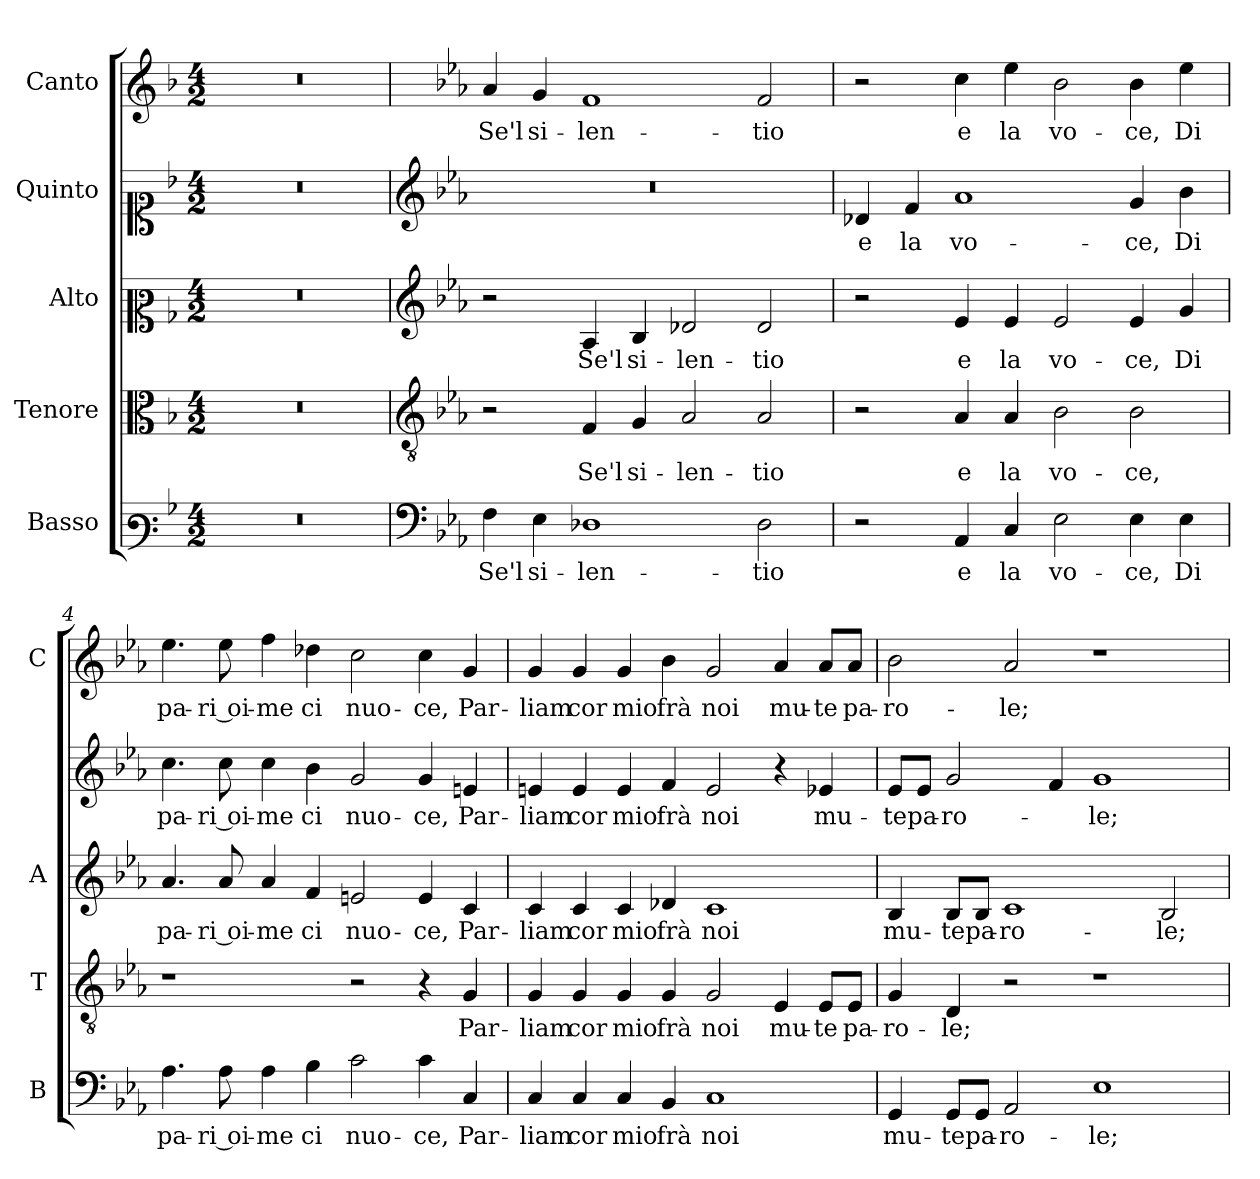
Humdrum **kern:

**kern	**text	**kern	**text	**kern	**text	**kern	**text	**kern	**text
*part5	*part5	*part4	*part4	*part3	*part3	*part2	*part2	*part1	*part1
*staff5	*staff5	*staff4	*staff4	*staff3	*staff3	*staff2	*staff2	*staff1	*staff1
*I"Basso	*	*I"Tenore	*	*I"Alto	*	*I"Quinto	*	*I"Canto	*
*I'B	*	*I'T	*	*I'A	*	*	*	*I'C	*
*clefF3	*	*clefC3	*	*clefC2	*	*clefC1	*	*clefG2	*
*k[b-]	*	*k[b-]	*	*k[b-]	*	*k[b-]	*	*k[b-]	*
*F:	*	*F:	*	*F:	*	*F:	*	*F:	*
*M4/2	*	*M4/2	*	*M4/2	*	*M4/2	*	*M4/2	*
=1	=1	=1	=1	=1	=1	=1	=1	=1	=1
0r	.	0r	.	0r	.	0r	.	0r	.
=2	=2	=2	=2	=2	=2	=2	=2	=2	=2
*clefF4	*	*clefGv2	*	*clefG2	*	*clefG2	*	*	*
*k[b-e-a-]	*	*k[b-e-a-]	*	*k[b-e-a-]	*	*k[b-e-a-]	*	*k[b-e-a-]	*
*E-:	*	*E-:	*	*E-:	*	*E-:	*	*E-:	*
!	!LO:LY:b	!	!	!	!	!	!	!	!LO:LY:b
4F\	Se'l	2r	.	2r	.	0r	.	4a-/	Se'l
!	!LO:LY:b	!	!	!	!	!	!	!	!LO:LY:b
4E-\	si-	.	.	.	.	.	.	4g/	si-
!	!LO:LY:b	!	!LO:LY:b	!	!LO:LY:b	!	!	!	!LO:LY:b
1D-X	-len-	4F/	Se'l	4A-/	Se'l	.	.	1f	-len-
!	!	!	!LO:LY:b	!	!LO:LY:b	!	!	!	!
.	.	4G/	si-	4B-/	si-	.	.	.	.
!	!	!	!LO:LY:b	!	!LO:LY:b	!	!	!	!
.	.	2A-/	-len-	2d-X/	-len-	.	.	.	.
!	!LO:LY:b	!	!LO:LY:b	!	!LO:LY:b	!	!	!	!LO:LY:b
2D-\	-tio	2A-/	-tio	2d-/	-tio	.	.	2f/	-tio
=3	=3	=3	=3	=3	=3	=3	=3	=3	=3
!	!	!	!	!	!	!	!LO:LY:b	!	!
2r	.	2r	.	2r	.	4d-X/	e	2r	.
!	!	!	!	!	!	!	!LO:LY:b	!	!
.	.	.	.	.	.	4f/	la	.	.
!	!LO:LY:b	!	!LO:LY:b	!	!LO:LY:b	!	!LO:LY:b	!	!LO:LY:b
4AA-/	e	4A-/	e	4e-/	e	1a-	vo-	4cc\	e
!	!LO:LY:b	!	!LO:LY:b	!	!LO:LY:b	!	!	!	!LO:LY:b
4C/	la	4A-/	la	4e-/	la	.	.	4ee-\	la
!	!LO:LY:b	!	!LO:LY:b	!	!LO:LY:b	!	!	!	!LO:LY:b
2E-\	vo-	2B-\	vo-	2e-/	vo-	.	.	2b-\	vo-
!	!LO:LY:b	!	!LO:LY:b	!	!LO:LY:b	!	!LO:LY:b	!	!LO:LY:b
4E-\	-ce,	2B-\	-ce,	4e-/	-ce,	4g/	-ce,	4b-\	-ce,
!	!LO:LY:b	!	!	!	!LO:LY:b	!	!LO:LY:b	!	!LO:LY:b
4E-\	Di	.	.	4g/	Di	4b-\	Di	4ee-\	Di
=4	=4	=4	=4	=4	=4	=4	=4	=4	=4
!	!LO:LY:b	!	!	!	!LO:LY:b	!	!LO:LY:b	!	!LO:LY:b
4.A-\	pa-	1r	.	4.a-/	pa-	4.cc\	pa-	4.ee-\	pa-
!	!LO:LY:b	!	!	!	!LO:LY:b	!	!LO:LY:b	!	!LO:LY:b
8A-\	-ri oi-	.	.	8a-/	-ri oi-	8cc\	-ri oi-	8ee-\	-ri oi-
!	!LO:LY:b	!	!	!	!LO:LY:b	!	!LO:LY:b	!	!LO:LY:b
4A-\	-me	.	.	4a-/	-me	4cc\	-me	4ff\	-me
!	!LO:LY:b	!	!	!	!LO:LY:b	!	!LO:LY:b	!	!LO:LY:b
4B-\	ci	.	.	4f/	ci	4b-\	ci	4dd-X\	ci
!	!LO:LY:b	!	!	!	!LO:LY:b	!	!LO:LY:b	!	!LO:LY:b
2c\	nuo-	2r	.	2en/	nuo-	2g/	nuo-	2cc\	nuo-
!	!LO:LY:b	!	!	!	!LO:LY:b	!	!LO:LY:b	!	!LO:LY:b
4c\	-ce,	4r	.	4e/	-ce,	4g/	-ce,	4cc\	-ce,
!	!LO:LY:b	!	!LO:LY:b	!	!LO:LY:b	!	!LO:LY:b	!	!LO:LY:b
4C/	Par-	4G/	Par-	4c/	Par-	4en/	Par-	4g/	Par-
!!LO:LB:g=z
=5	=5	=5	=5	=5	=5	=5	=5	=5	=5
!	!LO:LY:b	!	!LO:LY:b	!	!LO:LY:b	!	!LO:LY:b	!	!LO:LY:b
4C/	-liam	4G/	-liam	4c/	-liam	4en/	-liam	4g/	-liam
!	!LO:LY:b	!	!LO:LY:b	!	!LO:LY:b	!	!LO:LY:b	!	!LO:LY:b
4C/	cor	4G/	cor	4c/	cor	4e/	cor	4g/	cor
!	!LO:LY:b	!	!LO:LY:b	!	!LO:LY:b	!	!LO:LY:b	!	!LO:LY:b
4C/	mio	4G/	mio	4c/	mio	4e/	mio	4g/	mio
!	!LO:LY:b	!	!LO:LY:b	!	!LO:LY:b	!	!LO:LY:b	!	!LO:LY:b
4BB-/	frà	4G/	frà	4d-X/	frà	4f/	frà	4b-\	frà
!	!LO:LY:b	!	!LO:LY:b	!	!LO:LY:b	!	!LO:LY:b	!	!LO:LY:b
1C	noi	2G/	noi	1c	noi	2e/	noi	2g/	noi
!	!	!	!LO:LY:b	!	!	!	!	!	!LO:LY:b
.	.	4E-/	mu-	.	.	4r	.	4a-/	mu-
!	!	!	!LO:LY:b	!	!	!	!LO:LY:b	!	!LO:LY:b
.	.	8E-/L	-te	.	.	4e-X/	mu-	8a-/L	-te
!	!	!	!LO:LY:b	!	!	!	!	!	!LO:LY:b
.	.	8E-/J	pa-	.	.	.	.	8a-/J	pa-
=6	=6	=6	=6	=6	=6	=6	=6	=6	=6
!	!LO:LY:b	!	!LO:LY:b	!	!LO:LY:b	!	!LO:LY:b	!	!LO:LY:b
4GG/	mu-	4G/	-ro-	4B-/	mu-	8e-/L	-te	2b-\	-ro-
!	!	!	!	!	!	!	!LO:LY:b	!	!
.	.	.	.	.	.	8e-/J	pa-	.	.
!	!LO:LY:b	!	!LO:LY:b	!	!LO:LY:b	!	!LO:LY:b	!	!
8GG/L	-te	4D/	-le;	8B-/L	-te	2g/	-ro-	.	.
!	!LO:LY:b	!	!	!	!LO:LY:b	!	!	!	!
8GG/J	pa-	.	.	8B-/J	pa-	.	.	.	.
!	!LO:LY:b	!	!	!	!LO:LY:b	!	!	!	!LO:LY:b
2AA-/	-ro-	2r	.	1c	-ro-	.	.	2a-/	-le;
.	.	.	.	.	.	4f/	.	.	.
!	!LO:LY:b	!	!	!	!	!	!LO:LY:b	!	!
1E-	-le;	1r	.	.	.	1g	-le;	1r	.
!	!	!	!	!	!LO:LY:b	!	!	!	!
.	.	.	.	2B-/	-le;	.	.	.	.
=	=	=	=	=	=	=	=	=	=
*-	*-	*-	*-	*-	*-	*-	*-	*-	*-
